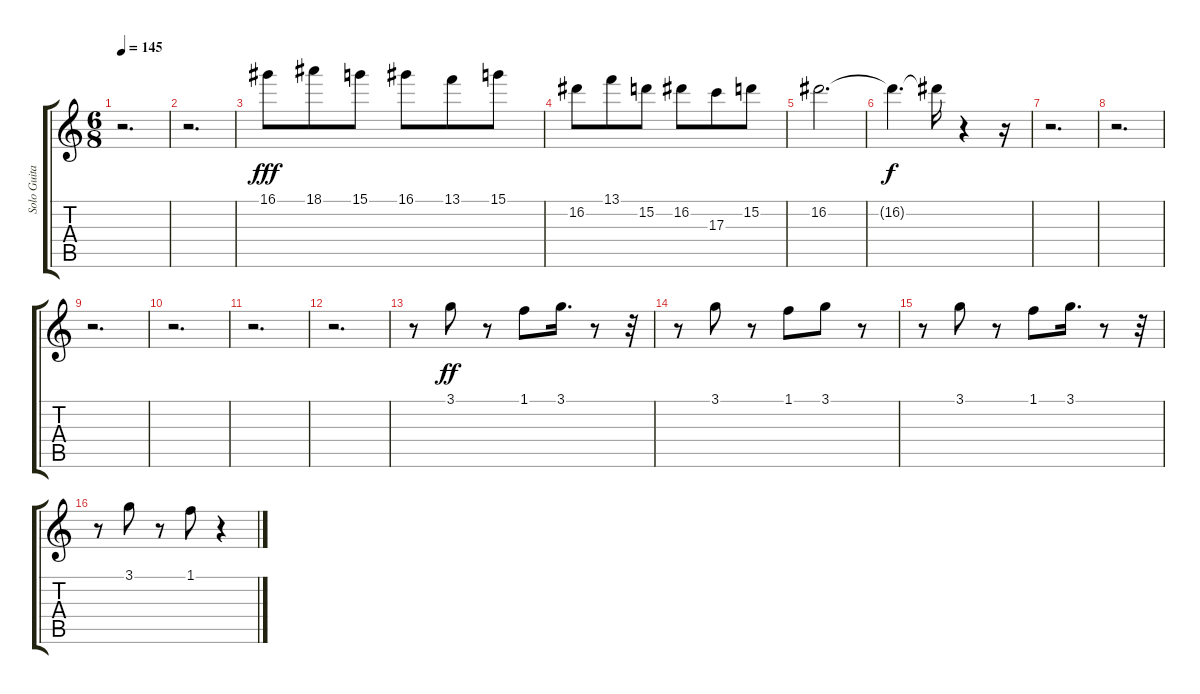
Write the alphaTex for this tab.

\track ("Solo Guitar" "Solo Guita") {instrument distortionguitar}
\staff {score tabs}
\tuning (E4 B3 G3 D3 A2 E2) {hide}
\ts (6 8)
\tempo 145
\clef g2
\ks c
r.2{d dy fff} |
r.2{d} |
16.1.8 18.1.8 15.1.8 16.1.8 13.1.8 15.1.8 |
16.2.8 13.1.8 15.2.8 16.2.8 17.3.8 15.2.8 |
16.2.2{d} |
16.2{t}.4{d dy f} 16.2{t}.16 r.4 r.16 |
r.2{d} |
r.2{d} |
r.2{d} |
r.2{d} |
r.2{d} |
r.2{d} |
r.8 3.1.8{dy ff} r.8 1.1.8 3.1.16{d} r.8 r.32 |
r.8 3.1.8 r.8 1.1.8 3.1.8 r.8 |
r.8 3.1.8 r.8 1.1.8 3.1.16{d} r.8 r.32 |
r.8 3.1.8 r.8 1.1.8 r.4
